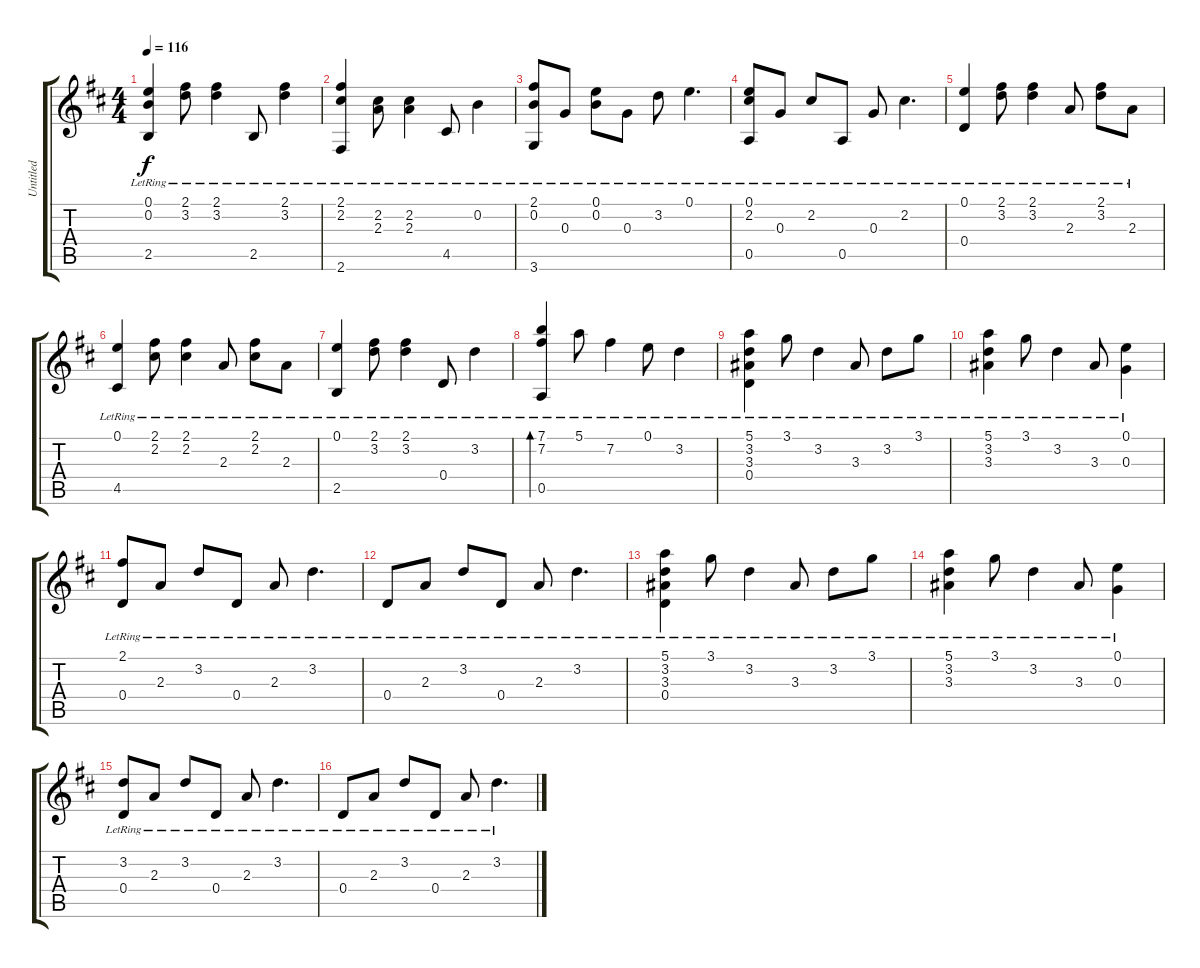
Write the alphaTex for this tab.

\track ("Untitled" "Untitled") {instrument acousticguitarnylon}
\staff {score tabs}
\tuning (E4 B3 G3 D3 A2 E2) {hide}
\ts (4 4)
\tempo 116
\clef g2
\ks d
(0.1{lr} 0.2{lr} 2.5{lr}).4{dy f} (2.1{lr} 3.2{lr}).8 (2.1{lr} 3.2{lr}).4 2.5{lr}.8 (2.1{lr} 3.2{lr}).4 |
(2.1{lr} 2.2{lr} 2.6{lr}).4 (2.2{lr} 2.3{lr}).8 (2.2{lr} 2.3{lr}).4 4.5{lr}.8 0.2{lr}.4 |
(2.1{lr} 0.2{lr} 3.6{lr}).8 0.3{lr}.8 (0.1{lr} 0.2{lr}).8 0.3{lr}.8 3.2{lr}.8 0.1{lr}.4{d} |
(0.1{lr} 2.2{lr} 0.5{lr}).8 0.3{lr}.8 2.2{lr}.8 0.5{lr}.8 0.3{lr}.8 2.2{lr}.4{d} |
(0.1{lr} 0.4{lr}).4 (2.1{lr} 3.2{lr}).8 (2.1{lr} 3.2{lr}).4 2.3{lr}.8 (2.1{lr} 3.2{lr}).8 2.3{lr}.8 |
(0.1{lr} 4.5{lr}).4 (2.1{lr} 2.2{lr}).8 (2.1{lr} 2.2{lr}).4 2.3{lr}.8 (2.1{lr} 2.2{lr}).8 2.3{lr}.8 |
(0.1{lr} 2.5{lr}).4 (2.1{lr} 3.2{lr}).8 (2.1{lr} 3.2{lr}).4 0.4{lr}.8 3.2{lr}.4 |
(7.1{lr} 7.2{lr} 0.5{lr}).4{bd 30} 5.1{lr}.8 7.2{lr}.4 0.1{lr}.8 3.2{lr}.4 |
(5.1{lr} 3.2{lr} 3.3{lr} 0.4{lr}).4 3.1{lr}.8 3.2{lr}.4 3.3{lr}.8 3.2{lr}.8 3.1{lr}.8 |
(5.1{lr} 3.2{lr} 3.3{lr}).4 3.1{lr}.8 3.2{lr}.4 3.3{lr}.8 (0.1{lr} 0.3{lr}).4 |
(2.1{lr} 0.4{lr}).8 2.3{lr}.8 3.2{lr}.8 0.4{lr}.8 2.3{lr}.8 3.2{lr}.4{d} |
0.4{lr}.8 2.3{lr}.8 3.2{lr}.8 0.4{lr}.8 2.3{lr}.8 3.2{lr}.4{d} |
(5.1{lr} 3.2{lr} 3.3{lr} 0.4{lr}).4 3.1{lr}.8 3.2{lr}.4 3.3{lr}.8 3.2{lr}.8 3.1{lr}.8 |
(5.1{lr} 3.2{lr} 3.3{lr}).4 3.1{lr}.8 3.2{lr}.4 3.3{lr}.8 (0.1{lr} 0.3{lr}).4 |
(3.2{lr} 0.4{lr}).8 2.3{lr}.8 3.2{lr}.8 0.4{lr}.8 2.3{lr}.8 3.2{lr}.4{d} |
0.4{lr}.8 2.3{lr}.8 3.2{lr}.8 0.4{lr}.8 2.3{lr}.8 3.2{lr}.4{d}
